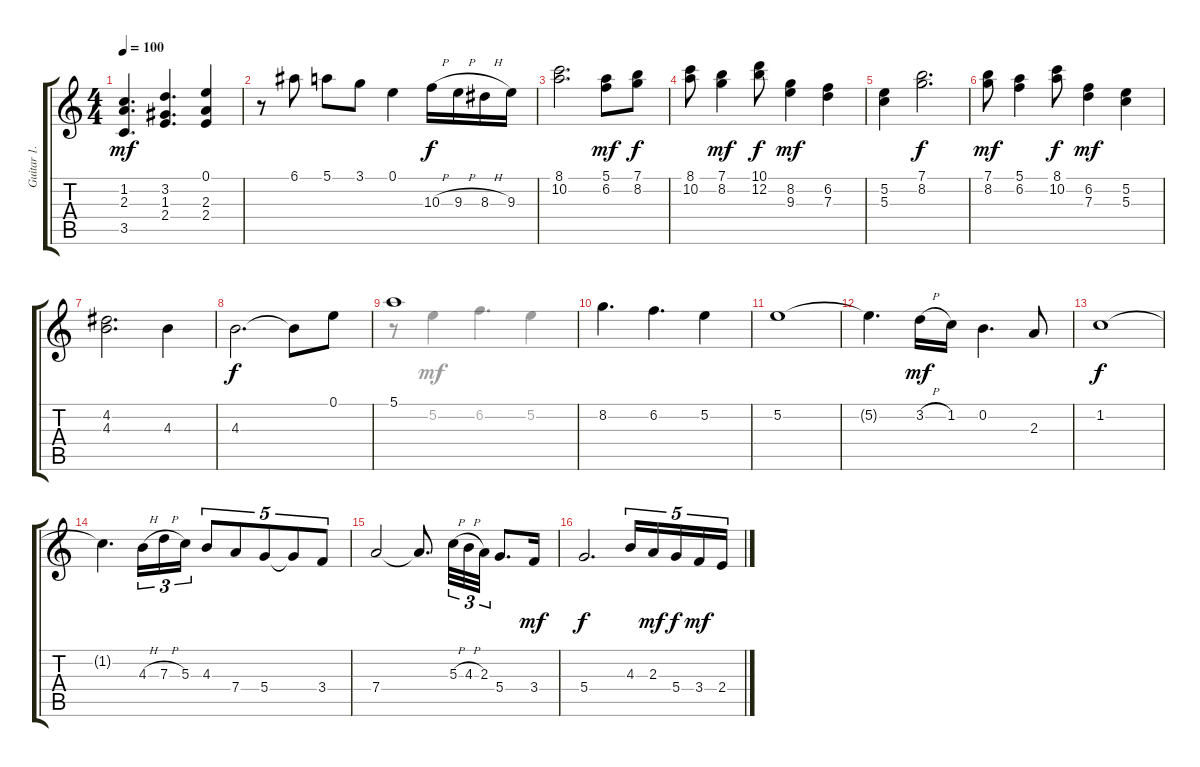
\track ("Guitar 1." "Guitar 1.") {instrument acousticguitarnylon}
\staff {score tabs}
\tuning (E4 B3 G3 D3 A2 E2) {hide}
\voice
\ts (4 4)
\tempo 100
\clef g2
\ks c
(1.2 2.3 3.5).4{d dy mf} (3.2 1.3 2.4).4{d} (0.1 2.3 2.4).4 |
r.8 6.1.8 5.1.8 3.1.8 0.1.4 10.3{h}.16{dy f} 9.3{h}.16 8.3{h}.16 9.3.16 |
(8.1 10.2).2{d} (5.1 6.2).8{dy mf} (7.1 8.2).8{dy f} |
(8.1 10.2).8 (7.1 8.2).4{dy mf} (10.1 12.2).8{dy f} (8.2 9.3).4{dy mf} (6.2 7.3).4 |
(5.2 5.3).4 (7.1 8.2).2{d dy f} |
(7.1 8.2).8{dy mf} (5.1 6.2).4 (8.1 10.2).8{dy f} (6.2 7.3).4{dy mf} (5.2 5.3).4 |
(4.2 4.3).2{d} 4.3.4 |
4.3.2{d dy f} 4.3{t}.8 0.1.8 |
5.1.1 |
8.2.4{d} 6.2.4{d} 5.2.4 |
5.2.1 |
5.2{t}.4{d} 3.2{h}.16{dy mf} 1.2.16 0.2.4{d} 2.3.8 |
1.2.1{dy f} |
1.2{t}.4{d} 4.3{h}.16{tu (3 2)} 7.3{h}.16{tu (3 2)} 5.3.16{tu (3 2)} 4.3.8{tu (5 4)} 7.4.8{tu (5 4)} 5.4.8{tu (5 4)} 5.4{t}.8{tu (5 4)} 3.4.8{tu (5 4)} |
7.4.2 7.4{t}.8{d} 5.3{h}.32{tu (3 2)} 4.3{h}.32{tu (3 2)} 2.3.32{tu (3 2)} 5.4.8{d} 3.4.16{dy mf} |
5.4.2{d dy f} 4.3.16{tu (5 4)} 2.3.16{tu (5 4) dy mf} 5.4.16{tu (5 4) dy f} 3.4.16{tu (5 4) dy mf} 2.4.16{tu (5 4)}
\voice
\clef g2
\ottava regular
\simile none
\ks c
|
|
|
|
|
|
|
|
r.8 5.2.4 6.2.4{d} 5.2.4 |
|
|
|
|
|
|
